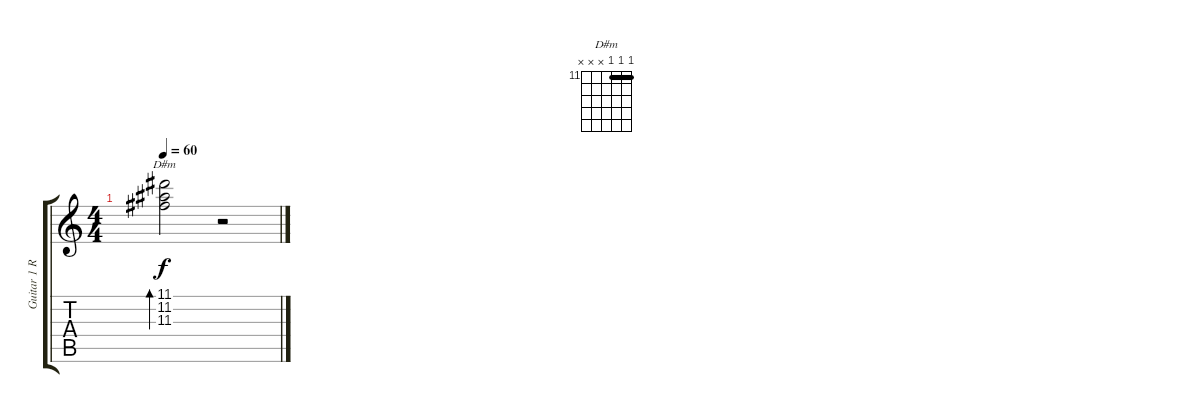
\track ("Guitar 1 Ritm" "Guitar 1 R") {instrument acousticguitarnylon}
\staff {score tabs}
\tuning (E4 B3 G3 D3 A2 D2) {hide}
\chord ("D#m" 11 11 11 x x x) {firstfret 11 barre 11}
\ts (4 4)
\tempo 60
\clef g2
\ks c
(11.1 11.2 11.3).2{bd 480 ch "D#m" dy f} r.2
